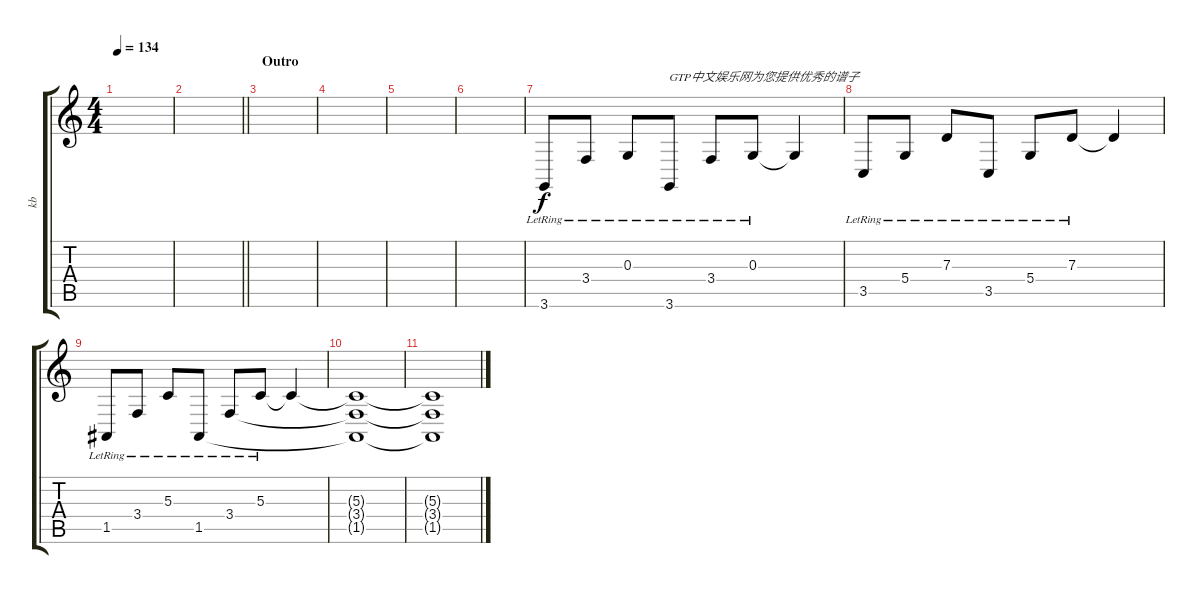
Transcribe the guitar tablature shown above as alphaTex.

\track ("kb" "kb") {instrument honkytonkpiano}
\staff {score tabs}
\tuning (E4 B3 G3 D3 A2 E2) {hide}
\ts (4 4)
\tempo 134
\clef g2
\ks c
|
\barLineRight lightlight
|
\section ("" "Outro")
|
|
|
|
3.6{lr}.8 3.4{lr}.8 0.3{lr}.8 3.6{lr}.8{txt "GTP中文娱乐网为您提供优秀的谱子"} 3.4{lr}.8 0.3{lr}.8 0.3{t}.4 |
3.5{lr}.8 5.4{lr}.8 7.3{lr}.8 3.5{lr}.8 5.4{lr}.8 7.3{lr}.8 7.3{t}.4 |
1.5{lr}.8 3.4{lr}.8 5.3{lr}.8 1.5{lr}.8 3.4{lr}.8 5.3{lr}.8 5.3{t}.4 |
(5.3{t} 3.4{t} 1.5{t}).1 |
(5.3{t} 3.4{t} 1.5{t}).1
